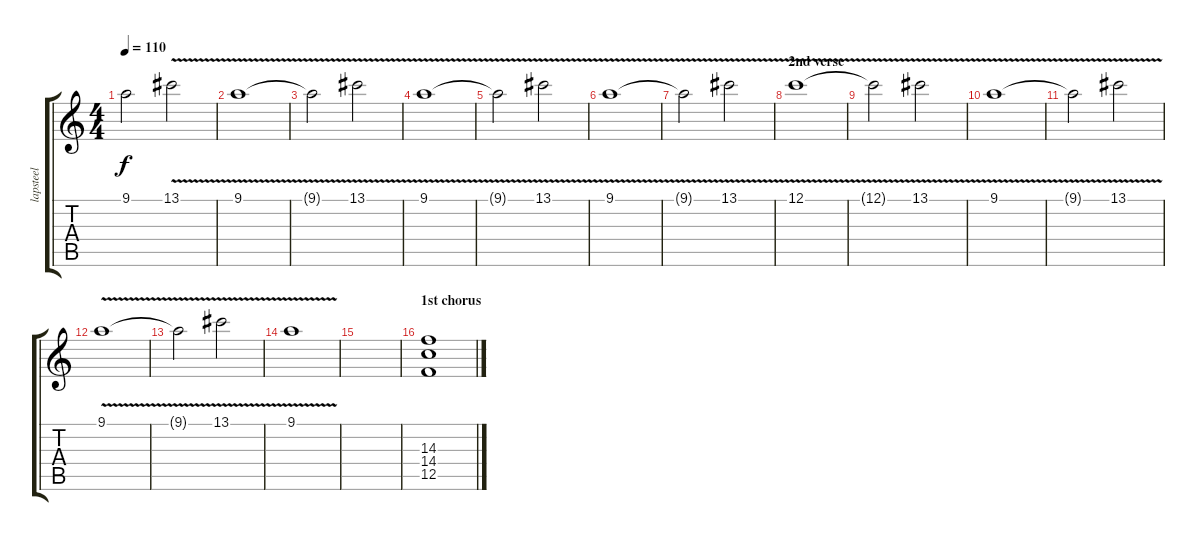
\track ("lapsteel" "lapsteel") {instrument distortionguitar}
\staff {score tabs}
\tuning (C4 G3 Eb3 Bb2 F2 C2) {hide}
\ts (4 4)
\tempo 110
\clef g2
\ks c
9.1{t}.2{dy f} 13.1{v}.2 |
9.1{v}.1 |
9.1{t}.2 13.1{v}.2 |
9.1{v}.1 |
9.1{t}.2 13.1{v}.2 |
9.1{v}.1 |
9.1{t}.2 13.1{v}.2 |
\section ("" "2nd verse")
12.1{v}.1 |
12.1{t}.2 13.1{v}.2 |
9.1{v}.1 |
9.1{t}.2 13.1{v}.2 |
9.1{v}.1 |
9.1{t}.2 13.1{v}.2 |
9.1{v}.1 |
|
\section ("" "1st chorus")
(14.3 14.4 12.5).1{instrument overdrivenguitar}
